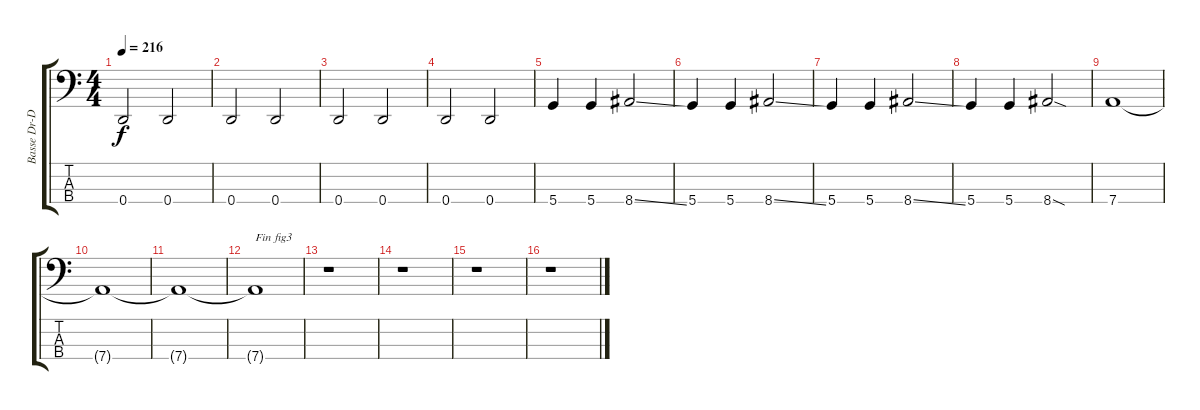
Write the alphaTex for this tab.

\track ("Basse Dr-D" "Basse Dr-D") {instrument electricbasspick}
\staff {score tabs}
\tuning (G2 D2 A1 D1) {hide}
\ts (4 4)
\tempo 216
\clef f4
\ks c
0.4.2{dy f} 0.4.2 |
0.4.2 0.4.2 |
0.4.2 0.4.2 |
0.4.2 0.4.2 |
5.4.4 5.4.4 8.4{ss}.2 |
5.4.4 5.4.4 8.4{ss}.2 |
5.4.4 5.4.4 8.4{ss}.2 |
5.4.4 5.4.4 8.4{sod}.2 |
7.4.1 |
7.4{t}.1 |
7.4{t}.1 |
7.4{t}.1{txt "Fin fig3"} |
r.1 |
r.1 |
r.1 |
r.1
